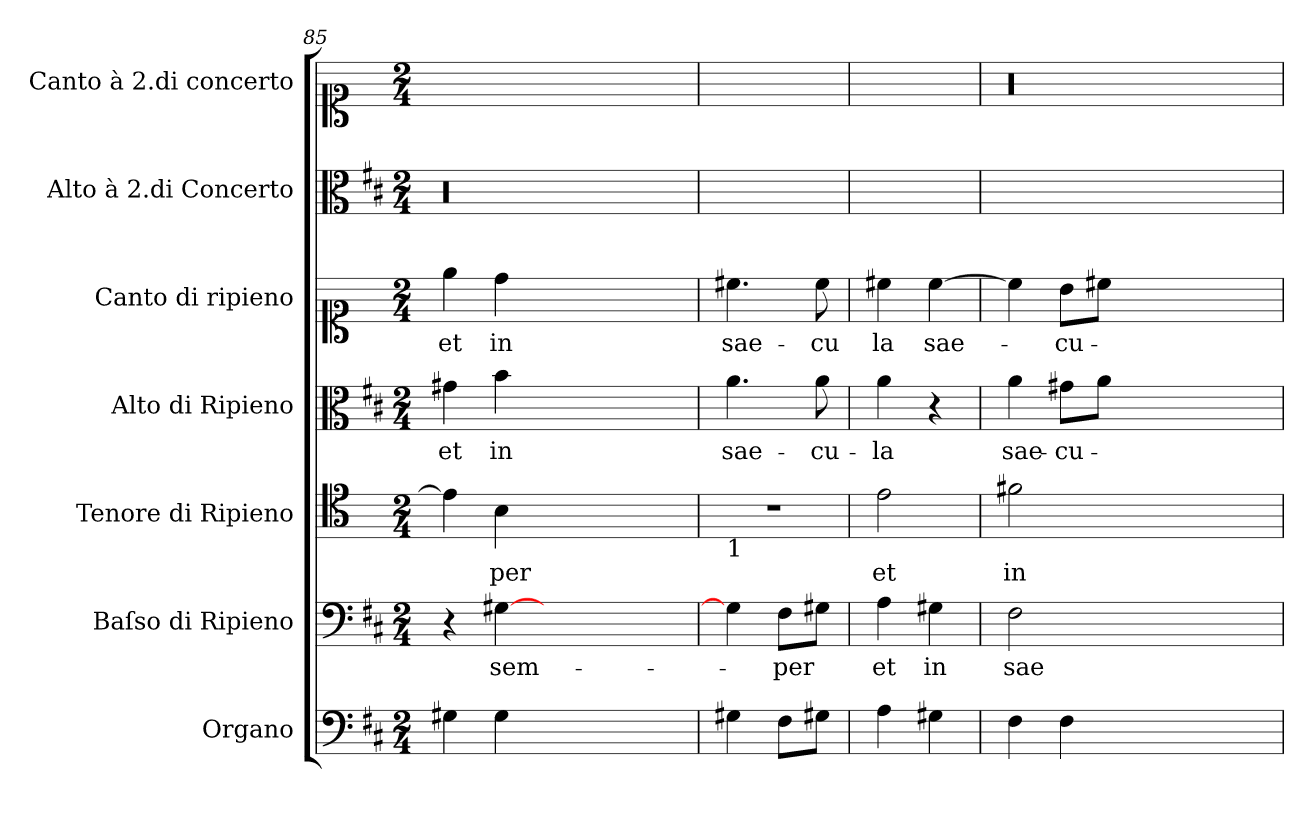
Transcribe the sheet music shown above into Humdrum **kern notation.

**kern	**kern	**text	**kern	**text	**kern	**text	**kern	**text	**kern	**kern
*part7	*part6	*part6	*part5	*part5	*part4	*part4	*part3	*part3	*part2	*part1
*staff7	*staff6	*staff6	*staff5	*staff5	*staff4	*staff4	*staff3	*staff3	*staff2	*staff1
*I"Organo	*I"Baſso di Ripieno	*	*I"Tenore di Ripieno	*	*I"Alto di Ripieno	*	*I"Canto di ripieno	*	*I"Alto à 2.di Concerto	*I"Canto à 2.di concerto
*I'org	*I'B rip	*	*I'T rip	*	*I'A rip	*	*	*	*I'A conc	*
*clefF4	*clefF4	*	*clefC4	*	*clefC3	*	*clefC1	*	*clefC3	*clefC1
*k[f#c#]	*k[f#c#]	*	*k[]	*	*k[f#c#]	*	*k[]	*	*k[f#c#]	*k[]
*M2/4	*M2/4	*	*M2/4	*	*M2/4	*	*M2/4	*	*M2/4	*M2/4
=85	=85	=85	=85	=85	=85	=85	=85	=85	=85	=85
!	!	!	!	!	!	!	!	!	!LO:N:vis=00	!
4G#X\	4r	.	4e\]	.	4g#X\	et	4ee\	et	0r	0ryy
4G#\	[4G#X\	sem-	4B\	-per	4b\	in	4dd\	in	.	.
1.ryy	1.ryy	.	1.ryy	.	1.ryy	.	1.ryy	.	.	.
=86	=86	=86	=86	=86	=86	=86	=86	=86	=86	=86
!	!	!	!LO:TX:b:t=1	!	!	!	!	!	!	!
4G#X\	4G#\]	.	2r	.	4.a\	sae-	4.cc#\	sae-	2ryy	2ryy
8F#\L	8F#\L	-per	.	.	.	.	.	.	.	.
8G#X\J	8G#X\J	.	.	.	8a\	-cu-	8cc#\	-cu	.	.
=87	=87	=87	=87	=87	=87	=87	=87	=87	=87	=87
4A\	4A\	et	2e\	et	4a\	-la	4cc#\	la	2ryy	2ryy
4G#X\	4G#X\	in	.	.	4r	.	[4cc#\	sae-	.	.
=88	=88	=88	=88	=88	=88	=88	=88	=88	=88	=88
!	!	!	!	!	!	!	!	!	!	!LO:N:vis=00
4F#\	2F#\	sae-	2f#\	in	4a\	sae-	4cc#\]	.	0ryy	0r
4F#\	.	.	.	.	8g#X\L	-cu-	8b\L	-cu-	.	.
.	.	.	.	.	8a\J	.	8cc#\J	.	.	.
1.ryy	1.ryy	.	1.ryy	.	1.ryy	.	1.ryy	.	.	.
=	=	=	=	=	=	=	=	=	=	=
*-	*-	*-	*-	*-	*-	*-	*-	*-	*-	*-
